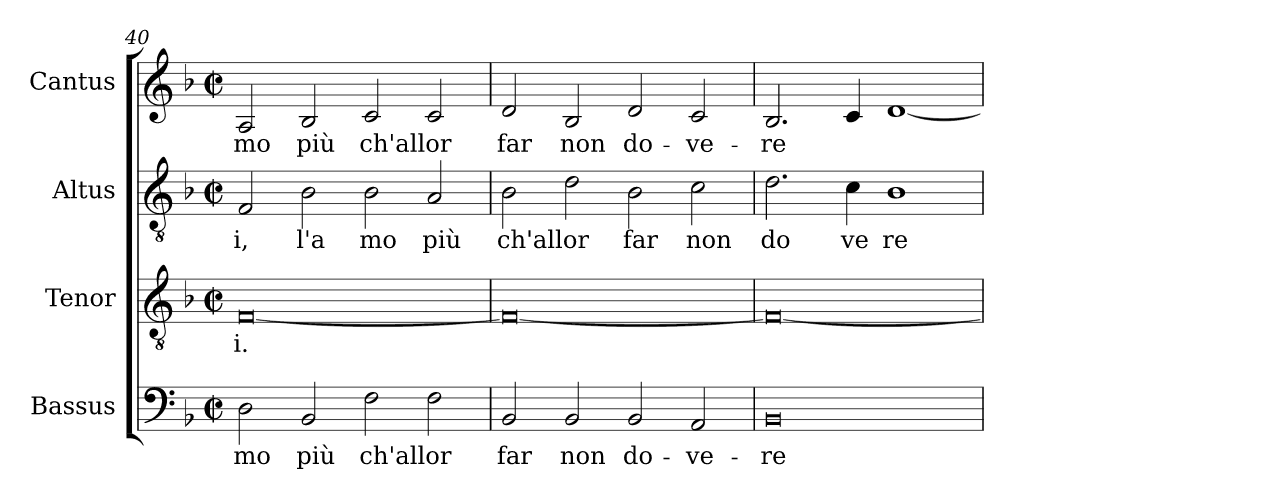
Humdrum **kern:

**kern	**text	**kern	**text	**kern	**text	**kern	**text
*part4	*part4	*part3	*part3	*part2	*part2	*part1	*part1
*staff4	*staff4	*staff3	*staff3	*staff2	*staff2	*staff1	*staff1
*I"Bassus	*	*I"Tenor	*	*I"Altus	*	*I"Cantus	*
*clefF4	*	*clefGv2	*	*clefGv2	*	*clefG2	*
*k[b-]	*	*k[b-]	*	*k[b-]	*	*k[b-]	*
*F:	*	*F:	*	*F:	*	*F:	*
*M2/2	*	*M2/2	*	*M2/2	*	*M2/2	*
*met(c|)	*	*met(c|)	*	*met(c|)	*	*met(c|)	*
=40	=40	=40	=40	=40	=40	=40	=40
!	!LO:LY:b:cj	!	!LO:LY:b:cj	!	!LO:LY:b:cj	!	!LO:LY:b:cj
2D\	-mo	[<0F	i.	2F/	i,	2A/	-mo
!	!LO:LY:b:cj	!	!	!	!LO:LY:b:cj	!	!LO:LY:b:cj
2BB-/	più	.	.	2B-\	l'a	2B-/	più
!	!LO:LY:b:cj	!	!	!	!LO:LY:b:cj	!	!LO:LY:b:cj
2F\	ch'allor	.	.	2B-\	mo	2c/	ch'allor
!	!LO:LY:b:cj	!	!	!	!LO:LY:b:cj	!	!LO:LY:b:cj
2F\	.	.	.	2A/	più	2c/	.
=41	=41	=41	=41	=41	=41	=41	=41
!	!LO:LY:b:cj	!	!LO:LY:b:cj	!	!LO:LY:b:cj	!	!LO:LY:b:cj
2BB-/	far	0F_<	.	2B-\	ch'allor	2d/	far
!	!LO:LY:b:cj	!	!	!	!LO:LY:b:cj	!	!LO:LY:b:cj
2BB-/	non	.	.	2d\	.	2B-/	non
!	!LO:LY:b:cj	!	!	!	!LO:LY:b:cj	!	!LO:LY:b:cj
2BB-/	do-	.	.	2B-\	far	2d/	do-
!	!LO:LY:b:cj	!	!	!	!LO:LY:b:cj	!	!LO:LY:b:cj
2AA/	-ve-	.	.	2c\	non	2c/	-ve-
=42	=42	=42	=42	=42	=42	=42	=42
!	!LO:LY:b:cj	!	!LO:LY:b:cj	!	!LO:LY:b:cj	!	!LO:LY:b:cj
0BB-	-re-	0F_<	.	2.d\	do	2.B-/	-re-
!	!	!	!	!	!LO:LY:b:cj	!	!LO:LY:b:cj
.	.	.	.	4c\	ve	4c/	--
!	!	!	!	!	!LO:LY:b:cj	!	!LO:LY:b:cj
.	.	.	.	1B-	re	[<1d	--
=	=	=	=	=	=	=	=
*-	*-	*-	*-	*-	*-	*-	*-
